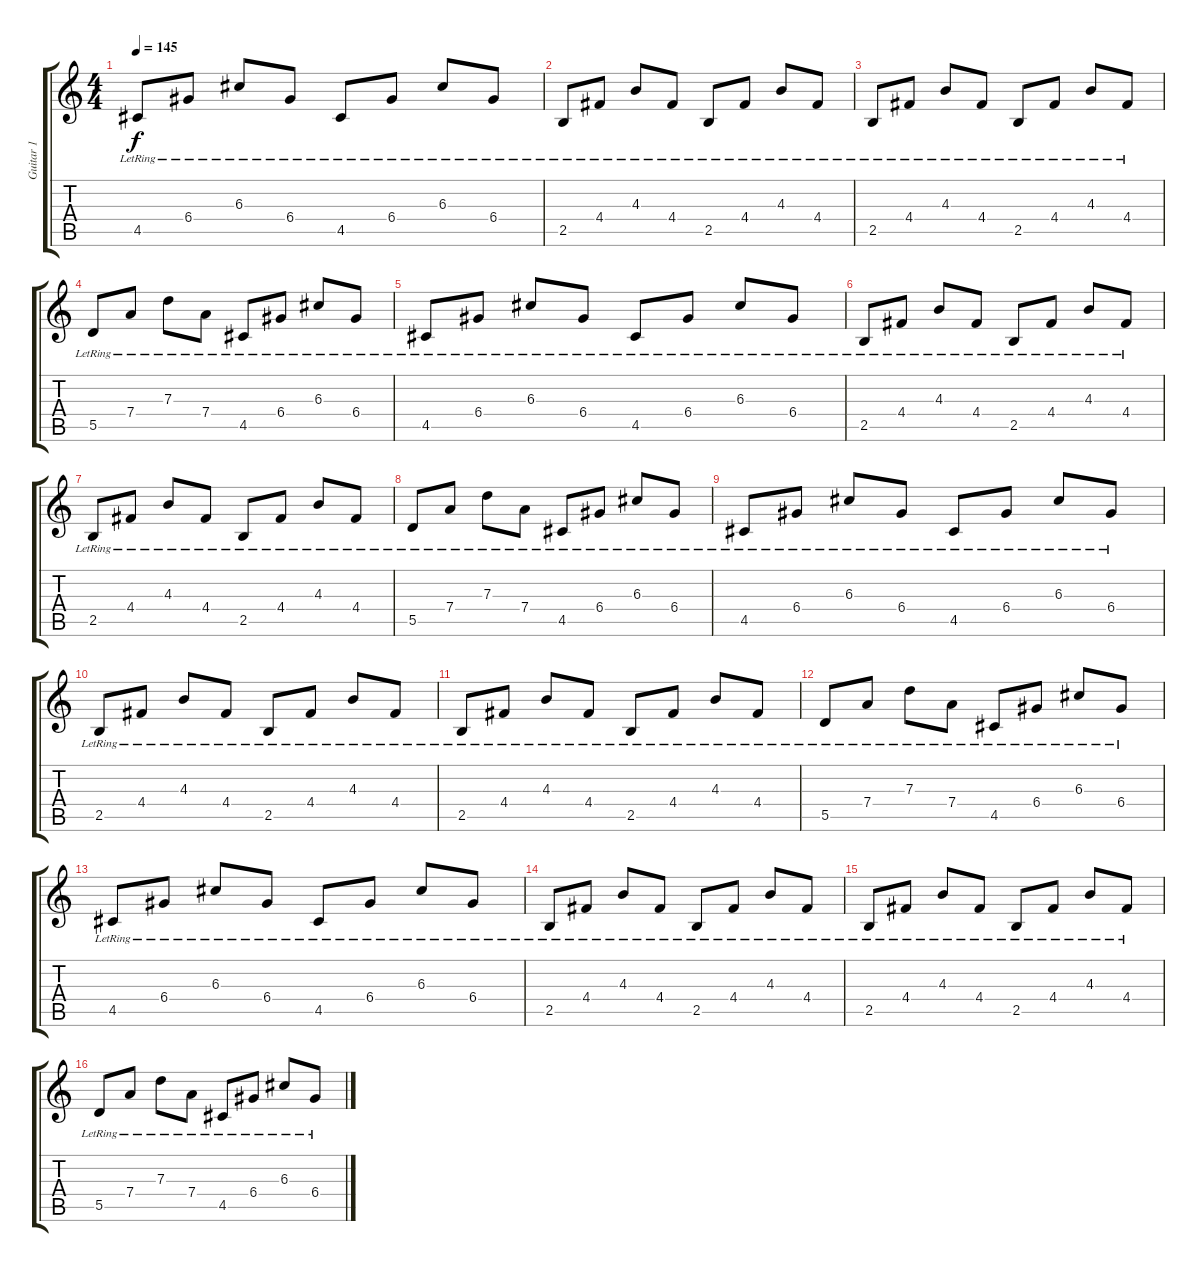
\track ("Guitar 1" "Guitar 1") {instrument distortionguitar}
\staff {score tabs}
\tuning (E4 B3 G3 D3 A2 E2) {hide}
\ts (4 4)
\tempo 145
\clef g2
\ks c
4.5{lr}.8{dy f} 6.4{lr}.8 6.3{lr}.8 6.4{lr}.8 4.5{lr}.8 6.4{lr}.8 6.3{lr}.8 6.4{lr}.8 |
2.5{lr}.8 4.4{lr}.8 4.3{lr}.8 4.4{lr}.8 2.5{lr}.8 4.4{lr}.8 4.3{lr}.8 4.4{lr}.8 |
2.5{lr}.8 4.4{lr}.8 4.3{lr}.8 4.4{lr}.8 2.5{lr}.8 4.4{lr}.8 4.3{lr}.8 4.4{lr}.8 |
5.5{lr}.8 7.4{lr}.8 7.3{lr}.8 7.4{lr}.8 4.5{lr}.8 6.4{lr}.8 6.3{lr}.8 6.4{lr}.8 |
4.5{lr}.8 6.4{lr}.8 6.3{lr}.8 6.4{lr}.8 4.5{lr}.8 6.4{lr}.8 6.3{lr}.8 6.4{lr}.8 |
2.5{lr}.8 4.4{lr}.8 4.3{lr}.8 4.4{lr}.8 2.5{lr}.8 4.4{lr}.8 4.3{lr}.8 4.4{lr}.8 |
2.5{lr}.8 4.4{lr}.8 4.3{lr}.8 4.4{lr}.8 2.5{lr}.8 4.4{lr}.8 4.3{lr}.8 4.4{lr}.8 |
5.5{lr}.8 7.4{lr}.8 7.3{lr}.8 7.4{lr}.8 4.5{lr}.8 6.4{lr}.8 6.3{lr}.8 6.4{lr}.8 |
4.5{lr}.8 6.4{lr}.8 6.3{lr}.8 6.4{lr}.8 4.5{lr}.8 6.4{lr}.8 6.3{lr}.8 6.4{lr}.8 |
2.5{lr}.8 4.4{lr}.8 4.3{lr}.8 4.4{lr}.8 2.5{lr}.8 4.4{lr}.8 4.3{lr}.8 4.4{lr}.8 |
2.5{lr}.8 4.4{lr}.8 4.3{lr}.8 4.4{lr}.8 2.5{lr}.8 4.4{lr}.8 4.3{lr}.8 4.4{lr}.8 |
5.5{lr}.8 7.4{lr}.8 7.3{lr}.8 7.4{lr}.8 4.5{lr}.8 6.4{lr}.8 6.3{lr}.8 6.4{lr}.8 |
4.5{lr}.8 6.4{lr}.8 6.3{lr}.8 6.4{lr}.8 4.5{lr}.8 6.4{lr}.8 6.3{lr}.8 6.4{lr}.8 |
2.5{lr}.8 4.4{lr}.8 4.3{lr}.8 4.4{lr}.8 2.5{lr}.8 4.4{lr}.8 4.3{lr}.8 4.4{lr}.8 |
2.5{lr}.8 4.4{lr}.8 4.3{lr}.8 4.4{lr}.8 2.5{lr}.8 4.4{lr}.8 4.3{lr}.8 4.4{lr}.8 |
5.5{lr}.8 7.4{lr}.8 7.3{lr}.8 7.4{lr}.8 4.5{lr}.8 6.4{lr}.8 6.3{lr}.8 6.4{lr}.8
